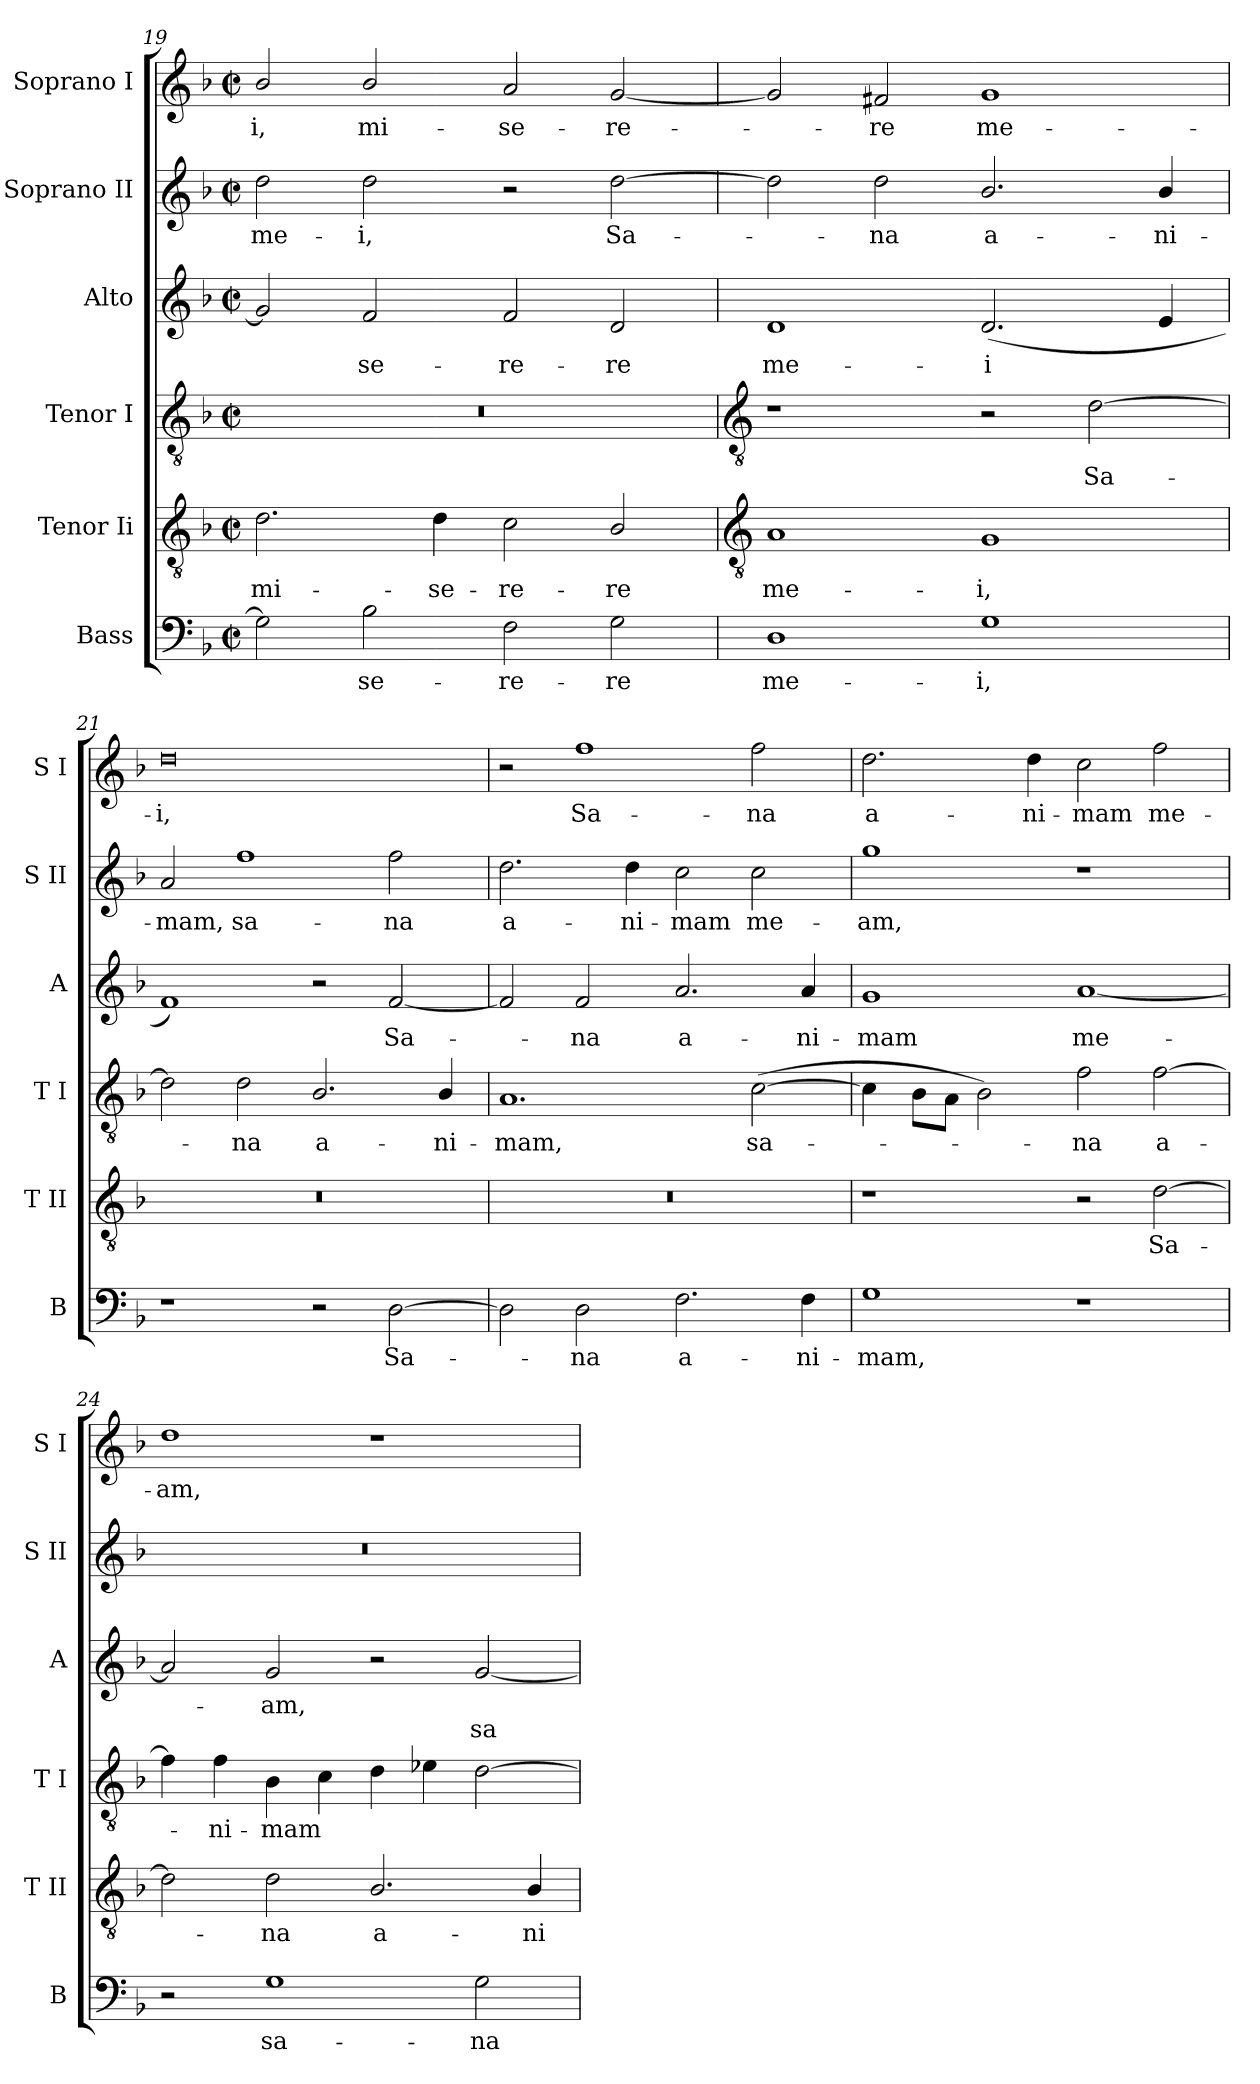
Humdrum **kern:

**kern	**text	**kern	**text	**kern	**text	**kern	**text	**text	**kern	**text	**kern	**text
*part6	*part6	*part5	*part5	*part4	*part4	*part3	*part3	*part3	*part2	*part2	*part1	*part1
*staff6	*staff6	*staff5	*staff5	*staff4	*staff4	*staff3	*staff3	*staff3	*staff2	*staff2	*staff1	*staff1
*I"Bass	*	*I"Tenor Ii	*	*I"Tenor I	*	*I"Alto	*	*	*I"Soprano II	*	*I"Soprano I	*
*I'B	*	*I'T II	*	*I'T I	*	*I'A	*	*	*I'S II	*	*I'S I	*
*clefF4	*	*clefGv2	*	*clefGv2	*	*clefG2	*	*	*clefG2	*	*clefG2	*
*k[b-]	*	*k[b-]	*	*k[b-]	*	*k[b-]	*	*	*k[b-]	*	*k[b-]	*
*F:	*	*F:	*	*F:	*	*F:	*	*	*F:	*	*F:	*
*M4/2	*	*M4/2	*	*M4/2	*	*M4/2	*	*	*M4/2	*	*M4/2	*
*met(c|)	*	*met(c|)	*	*met(c|)	*	*met(c|)	*	*	*met(c|)	*	*met(c|)	*
=19	=19	=19	=19	=19	=19	=19	=19	=19	=19	=19	=19	=19
!	!	!	!LO:LY:b	!	!	!	!	!	!	!LO:LY:b	!	!LO:LY:b
2G]	.	2.d	mi-	0r	.	2g]	.	.	2dd	me-	2b-/	-i,
!	!LO:LY:b	!	!	!	!	!	!LO:LY:b	!	!	!LO:LY:b	!	!LO:LY:b
2B-	se-	.	.	.	.	2f	se-	.	2dd	-i,	2b-/	mi-
!	!	!	!LO:LY:b	!	!	!	!	!	!	!	!	!
.	.	4d	-se-	.	.	.	.	.	.	.	.	.
!	!LO:LY:b	!	!LO:LY:b	!	!	!	!LO:LY:b	!	!	!	!	!LO:LY:b
2F	-re-	2c	-re-	.	.	2f	-re-	.	2r	.	2a	-se-
!	!LO:LY:b	!	!LO:LY:b	!	!	!	!LO:LY:b	!	!	!LO:LY:b	!	!LO:LY:b
2G	-re	2B-/	-re	.	.	2d	-re	.	[2dd	Sa-	[2g	-re-
!!LO:LB:g=z
=20	=20	=20	=20	=20	=20	=20	=20	=20	=20	=20	=20	=20
*	*	*clefGv2	*	*clefGv2	*	*	*	*	*	*	*	*
!	!LO:LY:b	!	!LO:LY:b	!	!	!	!LO:LY:b	!	!	!	!	!
1D	me-	1A	me-	1r	.	1d	me-	.	2dd]	.	2g]	.
!	!	!	!	!	!	!	!	!	!	!LO:LY:b	!	!LO:LY:b
.	.	.	.	.	.	.	.	.	2dd	na	2f#X	re
!	!LO:LY:b	!	!LO:LY:b	!	!	!	!LO:LY:b	!	!	!LO:LY:b	!	!LO:LY:b
1G	-i,	1G	-i,	2r	.	(<2.d	-i	.	2.b-/	a-	1g	me-
!	!	!	!	!	!LO:LY:b	!	!	!	!	!	!	!
.	.	.	.	[2d	Sa-	.	.	.	.	.	.	.
!	!	!	!	!	!	!	!	!	!	!LO:LY:b	!	!
.	.	.	.	.	.	4e	.	.	4b-/	-ni-	.	.
=21	=21	=21	=21	=21	=21	=21	=21	=21	=21	=21	=21	=21
!	!	!	!	!	!	!	!	!	!	!LO:LY:b	!	!LO:LY:b
1r	.	0r	.	2d]	.	1f)	.	.	2a	-mam,	0dd	-i,
!	!	!	!	!	!LO:LY:b	!	!	!	!	!LO:LY:b	!	!
.	.	.	.	2d	na	.	.	.	1ff	sa-	.	.
!	!	!	!	!	!LO:LY:b	!	!	!	!	!	!	!
2r	.	.	.	2.B-/	a-	2r	.	.	.	.	.	.
!	!LO:LY:b	!	!	!	!	!	!LO:LY:b	!	!	!LO:LY:b	!	!
[2D	Sa-	.	.	.	.	[2f	Sa-	.	2ff	-na	.	.
!	!	!	!	!	!LO:LY:b	!	!	!	!	!	!	!
.	.	.	.	4B-/	-ni-	.	.	.	.	.	.	.
=22	=22	=22	=22	=22	=22	=22	=22	=22	=22	=22	=22	=22
!	!	!	!	!	!LO:LY:b	!	!	!	!	!LO:LY:b	!	!
2D]	.	0r	.	1.A	-mam,	2f]	.	.	2.dd	a-	2r	.
!	!LO:LY:b	!	!	!	!	!	!LO:LY:b	!	!	!	!	!LO:LY:b
2D	na	.	.	.	.	2f	na	.	.	.	1ff	Sa-
!	!	!	!	!	!	!	!	!	!	!LO:LY:b	!	!
.	.	.	.	.	.	.	.	.	4dd	-ni-	.	.
!	!LO:LY:b	!	!	!	!	!	!LO:LY:b	!	!	!LO:LY:b	!	!
2.F	a-	.	.	.	.	2.a	a-	.	2cc	-mam	.	.
!	!	!	!	!	!LO:LY:b	!	!	!	!	!LO:LY:b	!	!LO:LY:b
.	.	.	.	(>[2c	sa-	.	.	.	2cc	me-	2ff	-na
!	!LO:LY:b	!	!	!	!	!	!LO:LY:b	!	!	!	!	!
4F	-ni-	.	.	.	.	4a	-ni-	.	.	.	.	.
=23	=23	=23	=23	=23	=23	=23	=23	=23	=23	=23	=23	=23
!	!LO:LY:b	!	!	!	!	!	!LO:LY:b	!	!	!LO:LY:b	!	!LO:LY:b
1G	-mam,	1r	.	4c]	.	1g	-mam	.	1gg	-am,	2.dd	a-
.	.	.	.	8B-\L	.	.	.	.	.	.	.	.
.	.	.	.	8A\J	.	.	.	.	.	.	.	.
.	.	.	.	2B-)	.	.	.	.	.	.	.	.
!	!	!	!	!	!	!	!	!	!	!	!	!LO:LY:b
.	.	.	.	.	.	.	.	.	.	.	4dd	-ni-
!	!	!	!	!	!LO:LY:b	!	!LO:LY:b	!	!	!	!	!LO:LY:b
1r	.	2r	.	2f	na	[1a	me-	.	1r	.	2cc	-mam
!	!	!	!LO:LY:b	!	!LO:LY:b	!	!	!	!	!	!	!LO:LY:b
.	.	[2d	Sa-	[2f	a-	.	.	.	.	.	2ff	me-
=24	=24	=24	=24	=24	=24	=24	=24	=24	=24	=24	=24	=24
!	!	!	!	!	!	!	!	!	!	!	!	!LO:LY:b
2r	.	2d]	.	4f]	.	2a]	.	.	0r	.	1dd	-am,
!	!	!	!	!	!LO:LY:b	!	!	!	!	!	!	!
.	.	.	.	4f	ni-	.	.	.	.	.	.	.
!	!LO:LY:b	!	!LO:LY:b	!	!LO:LY:b	!	!LO:LY:b	!	!	!	!	!
1G	sa-	2d	na	4B-	-mam	2g	am,	.	.	.	.	.
.	.	.	.	4c	.	.	.	.	.	.	.	.
!	!	!	!LO:LY:b	!	!	!	!	!	!	!	!	!
.	.	2.B-/	a-	4d	.	2r	.	.	.	.	1r	.
.	.	.	.	4e-X	.	.	.	.	.	.	.	.
!	!LO:LY:b	!	!	!	!	!	!	!LO:LY:b	!	!	!	!
2G	-na	.	.	[2d	.	[2g	.	sa-	.	.	.	.
!	!	!	!LO:LY:b	!	!	!	!	!	!	!	!	!
.	.	4B-/	-ni-	.	.	.	.	.	.	.	.	.
=	=	=	=	=	=	=	=	=	=	=	=	=
*-	*-	*-	*-	*-	*-	*-	*-	*-	*-	*-	*-	*-
